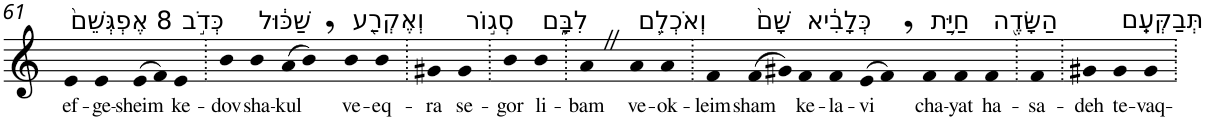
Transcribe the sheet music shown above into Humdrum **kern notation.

**kern	**text
*part1	*part1
*staff1	*staff1
*I"Piano	*
*I'Pno	*
!!LO:PB:g=z
*clefG2	*
*k[]	*
=61	=61
!LO:TX:a:t=8 אֶפְגְּשֵׁם֙	!
!	!LO:LY:b
4e	ef-
!	!LO:LY:b
4e	-ge-
!	!LO:LY:b
(>8e	-sheim
8f)	.
!LO:TX:a:t=כְּדֹ֣ב	!
!	!LO:LY:b
4e	ke-
=62.	=62.
!	!LO:LY:b
4b	-dov
!LO:TX:a:t=שַׁכּ֔וּל	!
!	!LO:LY:b
4b	sha-
!	!LO:LY:b
(>8a	-kul
8b,)	.
!LO:TX:a:t=וְאֶקְרַ֖ע	!
!	!LO:LY:b
4b	ve-
!	!LO:LY:b
4b	-eq-
=63.	=63.
!	!LO:LY:b
4g#X	-ra
!LO:TX:a:t=סְג֣וֹר	!
!	!LO:LY:b
4g#	se-
=64.	=64.
!	!LO:LY:b
4b	-gor
!LO:TX:a:t=לִבָּ֑ם	!
!	!LO:LY:b
4b	li-
=65.	=65.
!	!LO:LY:b
4aZ	-bam
!LO:TX:a:t=וְאֹכְלֵ֥ם	!
!	!LO:LY:b
4a	ve-
!	!LO:LY:b
4a	-ok-
=66.	=66.
!	!LO:LY:b
4f	-leim
!LO:TX:a:t=שָׁם֙	!
!	!LO:LY:b
(>8f	sham
8g#X)	.
!LO:TX:a:t=כְּלָבִ֔יא	!
!	!LO:LY:b
4f	ke-
!	!LO:LY:b
4f	-la-
!	!LO:LY:b
(>8e	-vi
8f,)	.
!LO:TX:a:t=חַיַּ֥ת	!
!	!LO:LY:b
4f	cha-
!	!LO:LY:b
4f	-yat
!LO:TX:a:t=הַשָּׂדֶ֖ה	!
!	!LO:LY:b
4f	ha-
=67.	=67.
!	!LO:LY:b
4f	-sa-
=68.	=68.
!	!LO:LY:b
4g#X	-deh
!LO:TX:a:t=תְּבַקְּעֵֽם	!
!	!LO:LY:b
4g#	te-
!	!LO:LY:b
4g#	-vaq-
=.	=.
*-	*-
